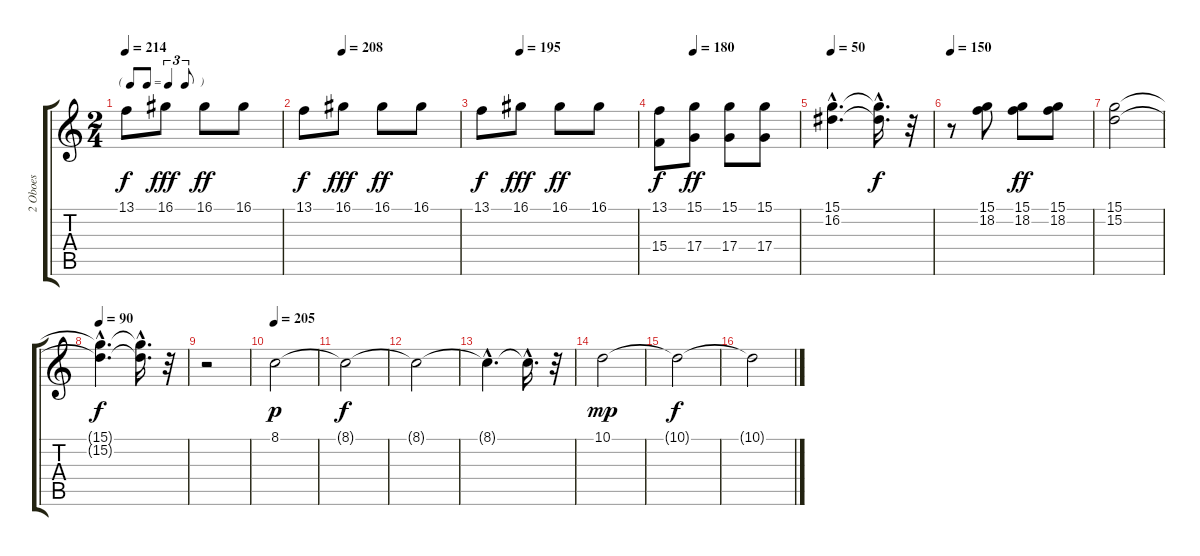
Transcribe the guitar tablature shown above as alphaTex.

\track ("2 Oboes" "2 Oboes") {instrument oboe}
\staff {score tabs}
\tuning (E4 B3 G3 D3 A2 E2) {hide}
\ts (2 4)
\tf triplet8th
\tempo 214
\clef g2
\ks c
13.1{t}.8{dy f} 16.1.8{dy fff} 16.1.8{dy ff} 16.1.8 |
\tempo (208 0.25)
13.1.8{dy f} 16.1.8{dy fff} 16.1.8{dy ff} 16.1.8 |
\tempo (195 0.25)
13.1.8{dy f} 16.1.8{dy fff} 16.1.8{dy ff} 16.1.8 |
\tempo (180 0.25)
(13.1 15.4).8{dy f} (15.1 17.4).8{dy ff} (15.1 17.4).8 (15.1 17.4).8 |
\tempo 50
(15.1{hac} 16.2{hac}).4{d} (15.1{hac t} 16.2{hac t}).16{d dy f} r.32 |
\tempo 150
r.8 (15.1 18.2).8 (15.1 18.2).8{dy ff} (15.1 18.2).8 |
(15.1 15.2).2 |
\tempo 90
(15.1{hac t} 15.2{hac t}).4{d dy f} (15.1{hac t} 15.2{hac t}).16{d} r.32 |
r.2 |
\tempo 205
8.1.2{dy p} |
8.1{t}.2{dy f} |
8.1{t}.2 |
8.1{hac t}.4{d} 8.1{hac t}.16{d} r.32 |
10.1.2{dy mp} |
10.1{t}.2{dy f} |
10.1{t}.2
